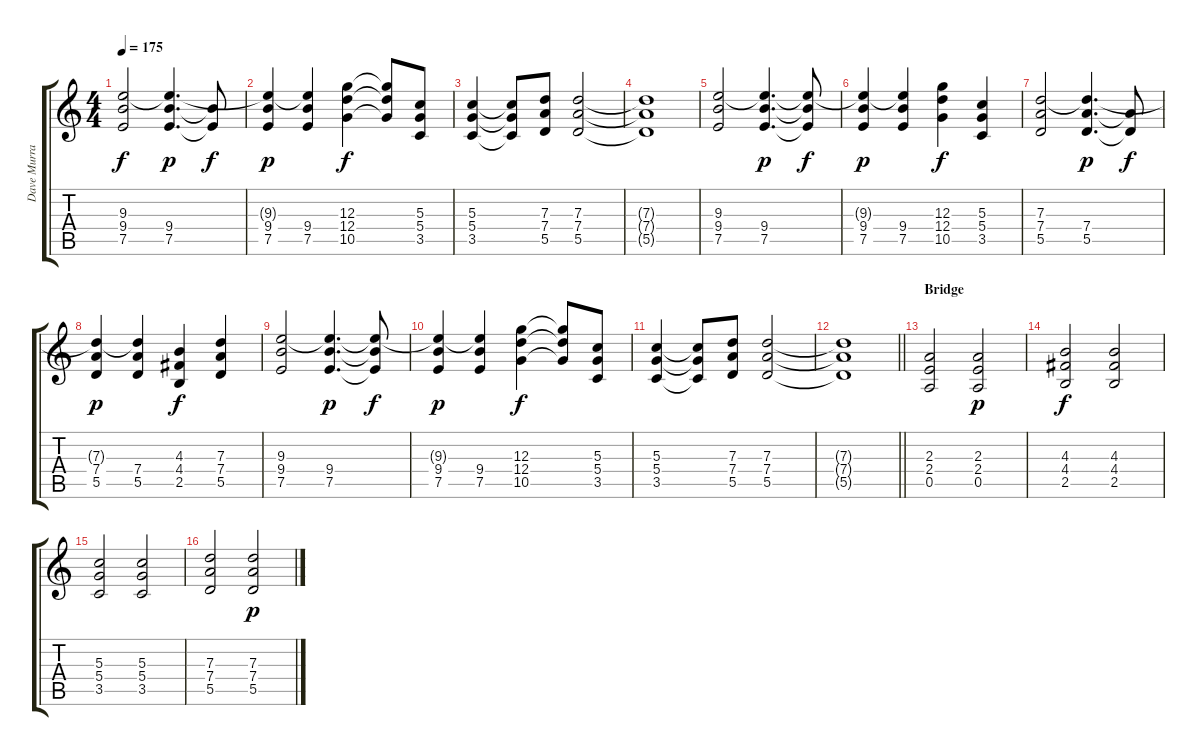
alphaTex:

\track ("Dave Murray" "Dave Murra") {instrument distortionguitar}
\staff {score tabs}
\tuning (E4 B3 G3 D3 A2 E2) {hide}
\ts (4 4)
\tempo 175
\clef g2
\ks c
(9.3 9.4 7.5).2{dy f} (9.3{t} 9.4 7.5).4{d dy p} (9.4{t} 7.5{t}).8{dy f} |
(9.3{t} 9.4 7.5).4{dy p} (9.3{t} 9.4 7.5).4 (12.3 12.4 10.5).4{dy f} (12.3{t} 12.4{t} 10.5{t}).8 (5.3 5.4 3.5).8 |
(5.3 5.4 3.5).4 (5.3{t} 5.4{t} 3.5{t}).8 (7.3 7.4 5.5).8 (7.3 7.4 5.5).2 |
(7.3{t} 7.4{t} 5.5{t}).1 |
(9.3 9.4 7.5).2 (9.3{t} 9.4 7.5).4{d dy p} (9.3{t} 9.4{t} 7.5{t}).8{dy f} |
(9.3{t} 9.4 7.5).4{dy p} (9.3{t} 9.4 7.5).4 (12.3 12.4 10.5).4{dy f} (5.3 5.4 3.5).4 |
(7.3 7.4 5.5).2 (7.3{t} 7.4 5.5).4{d dy p} (7.4{t} 5.5{t}).8{dy f} |
(7.3{t} 7.4 5.5).4{dy p} (7.3{t} 7.4 5.5).4 (4.3 4.4 2.5).4{dy f} (7.3 7.4 5.5).4 |
(9.3 9.4 7.5).2 (9.3{t} 9.4 7.5).4{d dy p} (9.3{t} 9.4{t} 7.5{t}).8{dy f} |
(9.3{t} 9.4 7.5).4{dy p} (9.3{t} 9.4 7.5).4 (12.3 12.4 10.5).4{dy f} (12.3{t} 12.4{t} 10.5{t}).8 (5.3 5.4 3.5).8 |
(5.3 5.4 3.5).4 (5.3{t} 5.4{t} 3.5{t}).8 (7.3 7.4 5.5).8 (7.3 7.4 5.5).2 |
\barLineRight lightlight
(7.3{t} 7.4{t} 5.5{t}).1 |
\section ("" "Bridge")
(2.3 2.4 0.5).2 (2.3 2.4 0.5).2{dy p} |
(4.3 4.4 2.5).2{dy f} (4.3 4.4 2.5).2 |
(5.3 5.4 3.5).2 (5.3 5.4 3.5).2 |
(7.3 7.4 5.5).2 (7.3 7.4 5.5).2{dy p}
